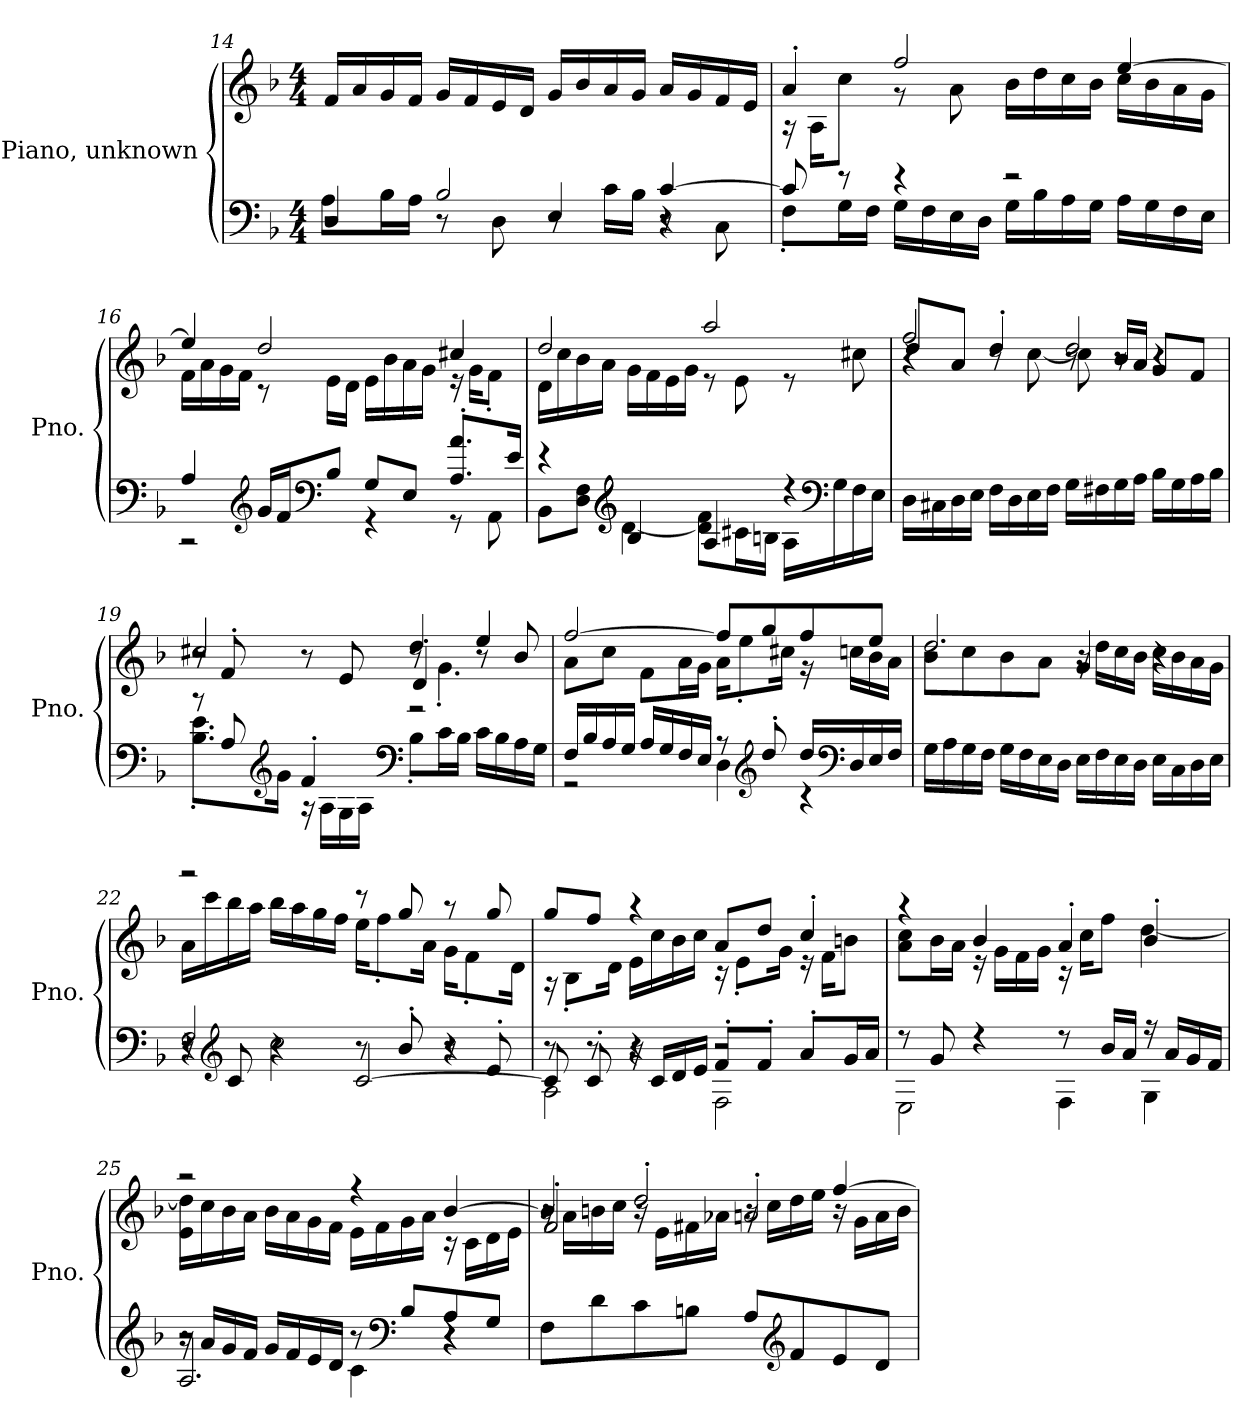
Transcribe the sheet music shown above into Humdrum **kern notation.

**kern	**kern
*part1	*part1
*staff2	*staff1
*I"Piano, unknown	*
*I'Pno.	*
*clefF4	*clefG2
*k[b-]	*k[b-]
*M4/4	*M4/4
=14	=14
*^	*
*	*^	*
4D/	8A\L	2r	16f/LL
.	.	.	16a/
.	16B-\L	.	16g/
.	16A\JJ	.	16f/JJ
2B-/	8r	.	16g/LL
.	.	.	16f/
.	8D\	.	16e/
.	.	.	16d/JJ
.	8r	4E/	16g/LL
.	.	.	16b-/
.	16c\LL	.	16a/
.	16B-\JJ	.	16g/JJ
[4c/	8r	4r	16a/LL
.	.	.	16g/
.	8C\	.	16f/
.	.	.	16e/JJ
*	*v	*v	*
!!LO:LB:g=z
=15	=15	=15
*	*	*^
8c/]	8F'\L	4a'/	16r
.	.	.	16A\KL
8r	16G\L	.	8cc\J
.	16F\JJ	.	.
4r	16G\LL	2ff/	8r
.	16F\	.	.
.	16E\	.	8a\
.	16D\JJ	.	.
2r	16G\LL	.	16b-\LL
.	16B-\	.	16dd\
.	16A\	.	16cc\
.	16G\JJ	.	16b-\JJ
.	16A\LL	[4ee/	16cc\LL
.	16G\	.	16b-\
.	16F\	.	16a\
.	16E\JJ	.	16g\JJ
=16	=16	=16	=16
4A/	2r	4ee/]	16f\LL
.	.	.	16a\
.	.	.	16g\
.	.	.	16f\JJ
*clefG2	*	*	*
16g/LL	.	2dd/	8r
16f/J	.	.	.
*clefF4	*	*	*
8B-/J	.	.	16e\LL
.	.	.	16d\JJ
8G/L	4r	.	16e\LL
.	.	.	16b-\
8E/J	.	.	16a\
.	.	.	16g\JJ
8.A/' 8.a/'L	8r	4cc#X/	16r
.	.	.	16g\KL
.	8AA\	.	8f'\J
16e/Jk	.	.	.
!!LO:LB:g=z	!!
=17	=17	=17	=17
4r	8BB-\L	2dd/	16d\LL
.	.	.	16cc\
.	8D\ 8F\J	.	16b-\
.	.	.	16a\JJ
*clefG2	*	*	*
4B-/	[4d\	.	16g\LL
.	.	.	16f\
.	.	.	16e\
.	.	.	16g\JJ
4A/	8d\] 8f\L	2aa/	8r
.	16c#X\L	.	8e\
.	16Bn\JJ	.	.
4r	16A\LL	.	8r
*clefF4	*	*	*
.	16G\	.	.
.	16F\	.	8cc#X\
.	16E\JJ	.	.
*v	*v	*	*
=18	=18	=18
*	*	*^
16D\LL	2ff/	4r	8dd/L
16C#X\	.	.	.
16D\	.	.	8a/J
16E\JJ	.	.	.
16F\LL	.	8r	4dd'/
16D\	.	.	.
16E\	.	[8cc\	.
16F\JJ	.	.	.
16G\LL	2dd/	8cc\]	8r
16F#X\	.	.	.
16G\	.	8r	16b-/LL
16A\JJ	.	.	16a/JJ
16B-\LL	.	4r	8g/L
16G\	.	.	.
16A\	.	.	8f/J
16B-\JJ	.	.	.
!!LO:LB:g=z	!!	!!
=19	=19	=19	=19
*^	*	*	*
8r	8.B-\' 8.e\'L	2cc#X/	2r	8r
8A/	.	.	.	8f'/
*clefG2	*	*	*	*
.	16g\Jk	.	.	.
4f'/	16r	.	.	8r
.	16A\LL	.	.	.
.	16G\	.	.	8e/
.	16A\JJ	.	.	.
*clefF4	*	*	*	*
2r	8B-'\L	4dd/	8r	4d'/
.	16c\L	.	4.g'\	.
.	16B-\JJ	.	.	.
.	16c\LL	4ee/	.	8r
.	16B-\	.	.	.
.	16A\	.	.	8b-/
.	16G\JJ	.	.	.
*	*	*	*v	*v
=20	=20	=20	=20
16F/LL	2r	[2ff/	8a\L
16B-/	.	.	.
16A/	.	.	8cc\J
16G/JJ	.	.	.
16A/LL	.	.	8f\L
16G/	.	.	.
16F/	.	.	16a\L
16E/JJ	.	.	16g\JJ
8r	4D\	8ff/L]	16a\KL
.	.	.	8ee'\
*clefG2	*	*	*
8dd'/	.	8gg/	.
.	.	.	16cc#X\Jk
16dd/LL	4r	8ff/	16r
*clefF4	*	*	*
16D/	.	.	16ccn\LL
16E/	.	8ee/J	16b-\
16F/JJ	.	.	16a\JJ
*v	*v	*	*
!!LO:LB:g=z
=21	=21	=21
*	*	*^
16G\LL	2.dd/	8b-\L	2r
16A\	.	.	.
16G\	.	8cc\	.
16F\JJ	.	.	.
16G\LL	.	8b-\	.
16F\	.	.	.
16E\	.	8a\J	.
16D\JJ	.	.	.
16E\LL	.	16r	4g/
16F\	.	16dd\LL	.
16E\	.	16cc\	.
16D\JJ	.	16b-\JJ	.
16E\LL	4r	16cc\LL	4r
16C\	.	16b-\	.
16D\	.	16a\	.
16E\JJ	.	16g\JJ	.
*	*	*v	*v
=22	=22	=22
*^	*	*
*	*^	*	*
8r	4r	2F/	2r	16a\LL
.	.	.	.	16ccc\
*clefG2	*	*	*	*
8c/	.	.	.	16bb-\
.	.	.	.	16aa\JJ
4r	2cc\	.	.	16bb-\LL
.	.	.	.	16aa\
.	.	.	.	16gg\
.	.	.	.	16ff\JJ
8r	.	[2c/	8r	16ee\KL
.	.	.	.	8ff'\
8b-'/	.	.	8gg/	.
.	.	.	.	16a\Jk
8r	4r	.	8r	16g\KL
.	.	.	.	8f'\
8e'/	.	.	8gg/	.
.	.	.	.	16d\Jk
!!LO:PB:g=z	!!
=23	=23	=23	=23	=23
8r	2A\	8c/]	8gg/L	16r
.	.	.	.	8B-'\L
8c'/	.	8r	8ff/J	.
.	.	.	.	16d\Jk
16r	.	4r	4r	16e\LL
16c/LL	.	.	.	16cc\
16d/	.	.	.	16b-\
16e/JJ	.	.	.	16cc\JJ
8f'/L	2F\	2r	8a/L	16r
.	.	.	.	8e'\L
8f'/J	.	.	8dd/J	.
.	.	.	.	16g\Jk
8a'/L	.	.	4cc'/	16r
.	.	.	.	16f\KL
16g/L	.	.	.	8bn\J
16a/JJ	.	.	.	.
*	*v	*v	*	*
=24	=24	=24	=24
8r	2E\	4r	8a\ 8cc\L
8g/	.	.	16b-\L
.	.	.	16a\JJ
4r	.	4b-/	16r
.	.	.	16g\LL
.	.	.	16f\
.	.	.	16g\JJ
8r	4F\	4a'/	16r
.	.	.	16cc\KL
16b-/LL	.	.	8ff\J
16a/JJ	.	.	.
16r	4G\	4b-'/	[4dd\
16a/LL	.	.	.
16g/	.	.	.
16f/JJ	.	.	.
!!LO:LB:g=z	!!
=25	=25	=25	=25
*	*^	*	*
16r	2r	2.A/	2r	16e\ 16dd\]LL
16a/LL	.	.	.	16cc\
16g/	.	.	.	16b-\
16f/JJ	.	.	.	16a\JJ
16g/LL	.	.	.	16b-\LL
16f/	.	.	.	16a\
16e/	.	.	.	16g\
16d/JJ	.	.	.	16f\JJ
8r	4c\	.	4r	16e\LL
.	.	.	.	16f\
*clefF4	*	*	*	*
8B-/L	.	.	.	16g\
.	.	.	.	16a\JJ
8A/	4r	4r	[4b-/	16r
.	.	.	.	16c\LL
8G/J	.	.	.	16d\
.	.	.	.	16e\JJ
*v	*v	*v	*	*
=26	=26	=26
*	*	*^
8F\L	4b-/]	16r	2f'/
.	.	16a\LL	.
8d\	.	16bn\	.
.	.	16cc\JJ	.
8c\	2dd'/	16r	.
.	.	16e\LL	.
8Bn\J	.	16f#X\	.
.	.	16a-X\JJ	.
8A/L	.	16r	2an'/
.	.	16cc\LL	.
*clefG2	*	*	*
8f/	.	16dd\	.
.	.	16ee\JJ	.
8e/	[4ff/	16r	.
.	.	16g\LL	.
8d/J	.	16a\	.
.	.	16b\JJ	.
*	*v	*v	*v
=	=
*-	*-
